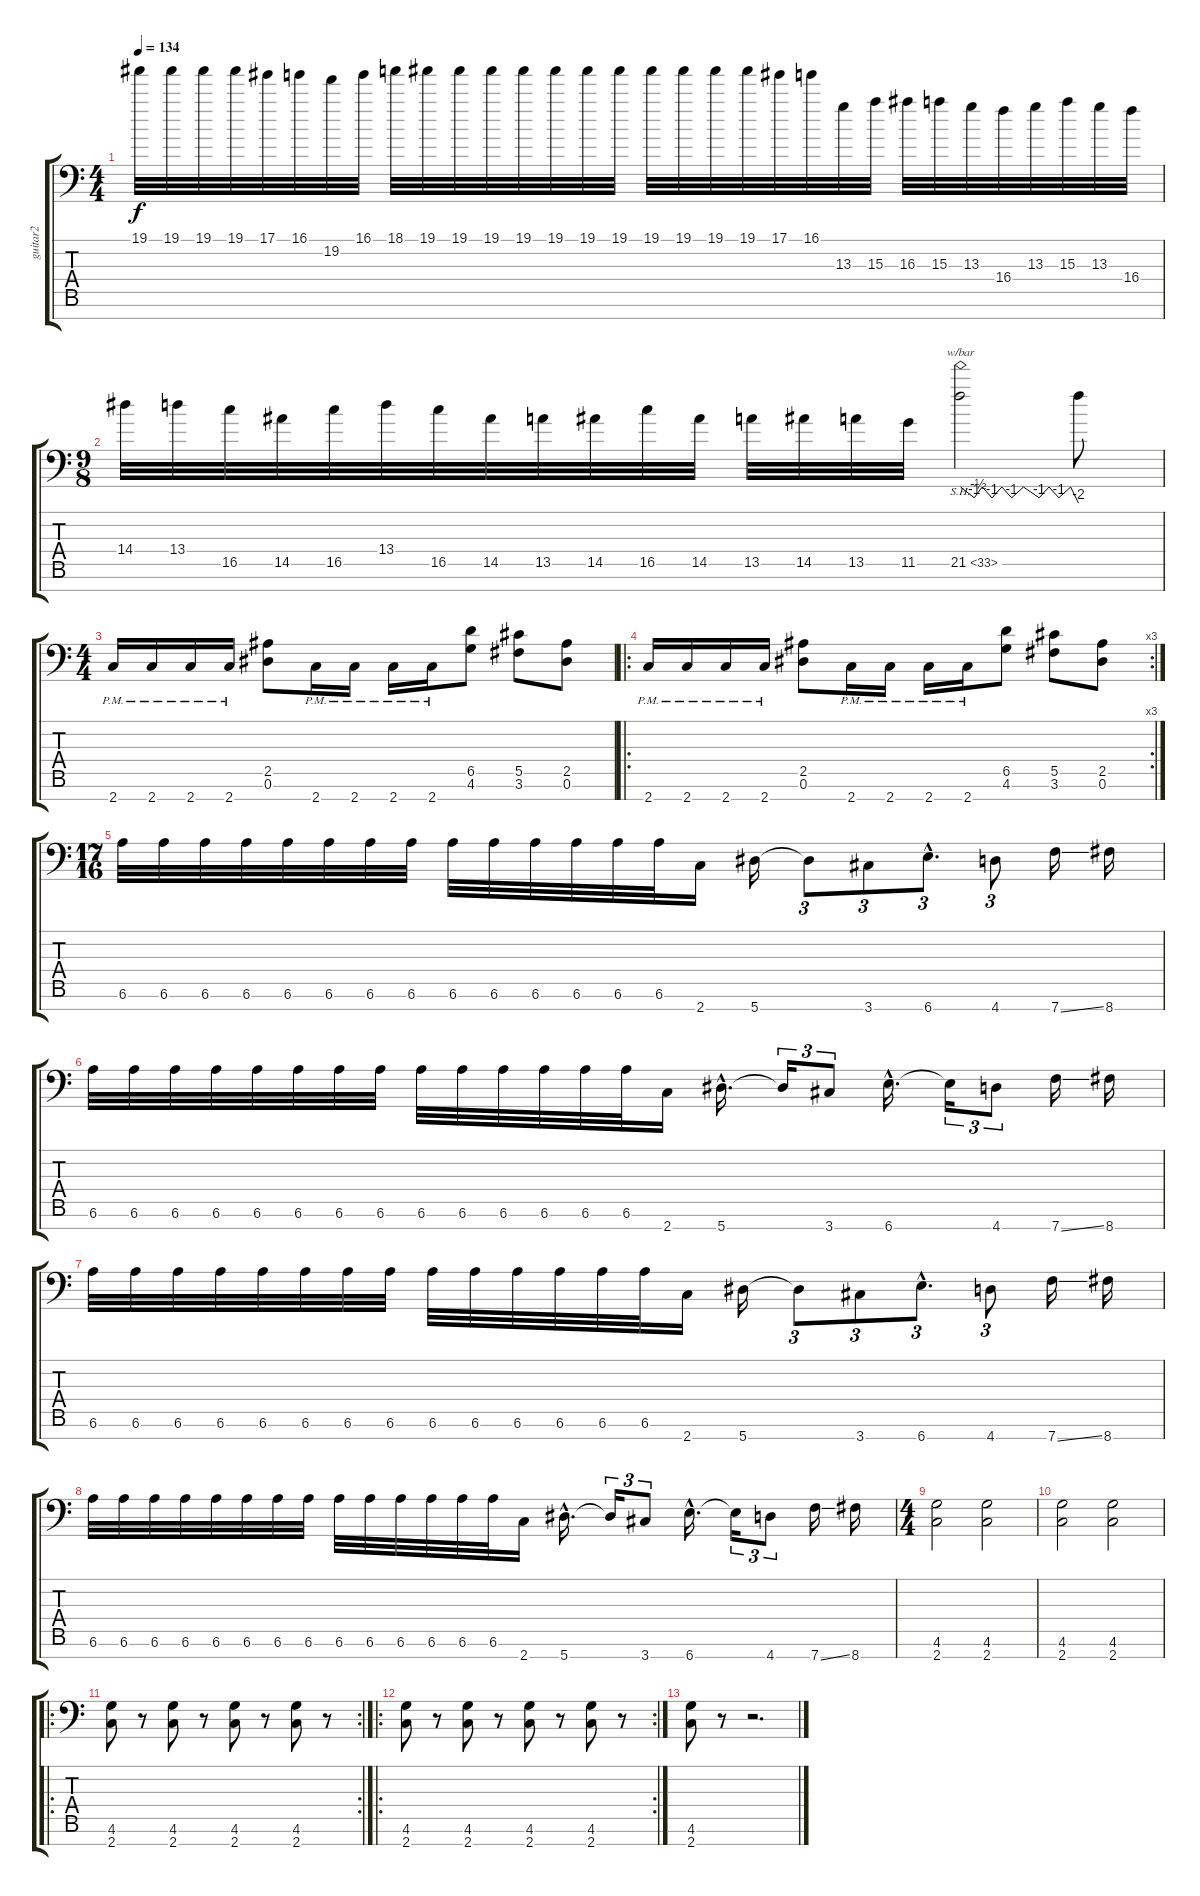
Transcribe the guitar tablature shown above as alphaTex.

\track ("guitar2" "guitar2") {instrument distortionguitar}
\staff {score tabs}
\tuning (Eb4 Bb3 Gb3 Db3 Ab2 Eb2 Bb1) {hide}
\ts (4 4)
\tempo 134
\clef f4
\ks c
19.1.32{dy f} 19.1.32 19.1.32 19.1.32 17.1.32 16.1.32 19.2.32 16.1.32 18.1.32 19.1.32 19.1.32 19.1.32 19.1.32 19.1.32 19.1.32 19.1.32 19.1.32 19.1.32 19.1.32 19.1.32 17.1.32 16.1.32 13.3.32 15.3.32 16.3.32 15.3.32 13.3.32 16.4.32 13.3.32 15.3.32 13.3.32 16.4.32 |
\ts (9 8)
14.4.32 13.4.32 16.5.32 14.5.32 16.5.32 13.4.32 16.5.32 14.5.32 13.5.32 14.5.32 16.5.32 14.5.32 13.5.32 14.5.32 13.5.32 11.5.32 21.5{sh 12}.2{tbe (custom default 0 0 7 -4 9 -2 11 0 16 -4 21 0 26 -4 32 0 40 -4 45 0 50 -4 56 0 60 -8)} 21.5{t}.8 |
\ts (4 4)
2.7{pm}.16 2.7{pm}.16 2.7{pm}.16 2.7{pm}.16 (2.5 0.6).8 2.7{pm}.16 2.7{pm}.16 2.7{pm}.16 2.7{pm}.16 (6.5 4.6).8 (5.5 3.6).8 (2.5 0.6).8 |
\ro
\rc 3
2.7{pm}.16 2.7{pm}.16 2.7{pm}.16 2.7{pm}.16 (2.5 0.6).8 2.7{pm}.16 2.7{pm}.16 2.7{pm}.16 2.7{pm}.16 (6.5 4.6).8 (5.5 3.6).8 (2.5 0.6).8 |
\ts (17 16)
6.6.32 6.6.32 6.6.32 6.6.32 6.6.32 6.6.32 6.6.32 6.6.32 6.6.32 6.6.32 6.6.32 6.6.32 6.6.32 6.6.32 2.7.16 5.7.16 5.7{t}.8{tu (3 2)} 3.7.8{tu (3 2)} 6.7{hac}.8{d tu (3 2)} 4.7.8{tu (3 2)} 7.7{ss}.16 8.7.16 |
6.6.32 6.6.32 6.6.32 6.6.32 6.6.32 6.6.32 6.6.32 6.6.32 6.6.32 6.6.32 6.6.32 6.6.32 6.6.32 6.6.32 2.7.16 5.7{hac}.16{d} 5.7{t}.16{tu (3 2)} 3.7.8{tu (3 2)} 6.7{hac}.16{d} 6.7{t}.16{tu (3 2)} 4.7.8{tu (3 2)} 7.7{ss}.16 8.7.16 |
6.6.32 6.6.32 6.6.32 6.6.32 6.6.32 6.6.32 6.6.32 6.6.32 6.6.32 6.6.32 6.6.32 6.6.32 6.6.32 6.6.32 2.7.16 5.7.16 5.7{t}.8{tu (3 2)} 3.7.8{tu (3 2)} 6.7{hac}.8{d tu (3 2)} 4.7.8{tu (3 2)} 7.7{ss}.16 8.7.16 |
6.6.32 6.6.32 6.6.32 6.6.32 6.6.32 6.6.32 6.6.32 6.6.32 6.6.32 6.6.32 6.6.32 6.6.32 6.6.32 6.6.32 2.7.16 5.7{hac}.16{d} 5.7{t}.16{tu (3 2)} 3.7.8{tu (3 2)} 6.7{hac}.16{d} 6.7{t}.16{tu (3 2)} 4.7.8{tu (3 2)} 7.7{ss}.16 8.7.16 |
\ts (4 4)
(4.6 2.7).2 (4.6 2.7).2 |
(4.6 2.7).2 (4.6 2.7).2 |
\ro
\rc 2
(4.6 2.7).8 r.8 (4.6 2.7).8 r.8 (4.6 2.7).8 r.8 (4.6 2.7).8 r.8 |
\ro
\rc 2
(4.6 2.7).8 r.8 (4.6 2.7).8 r.8 (4.6 2.7).8 r.8 (4.6 2.7).8 r.8 |
(4.6 2.7).8 r.8 r.2{d}
